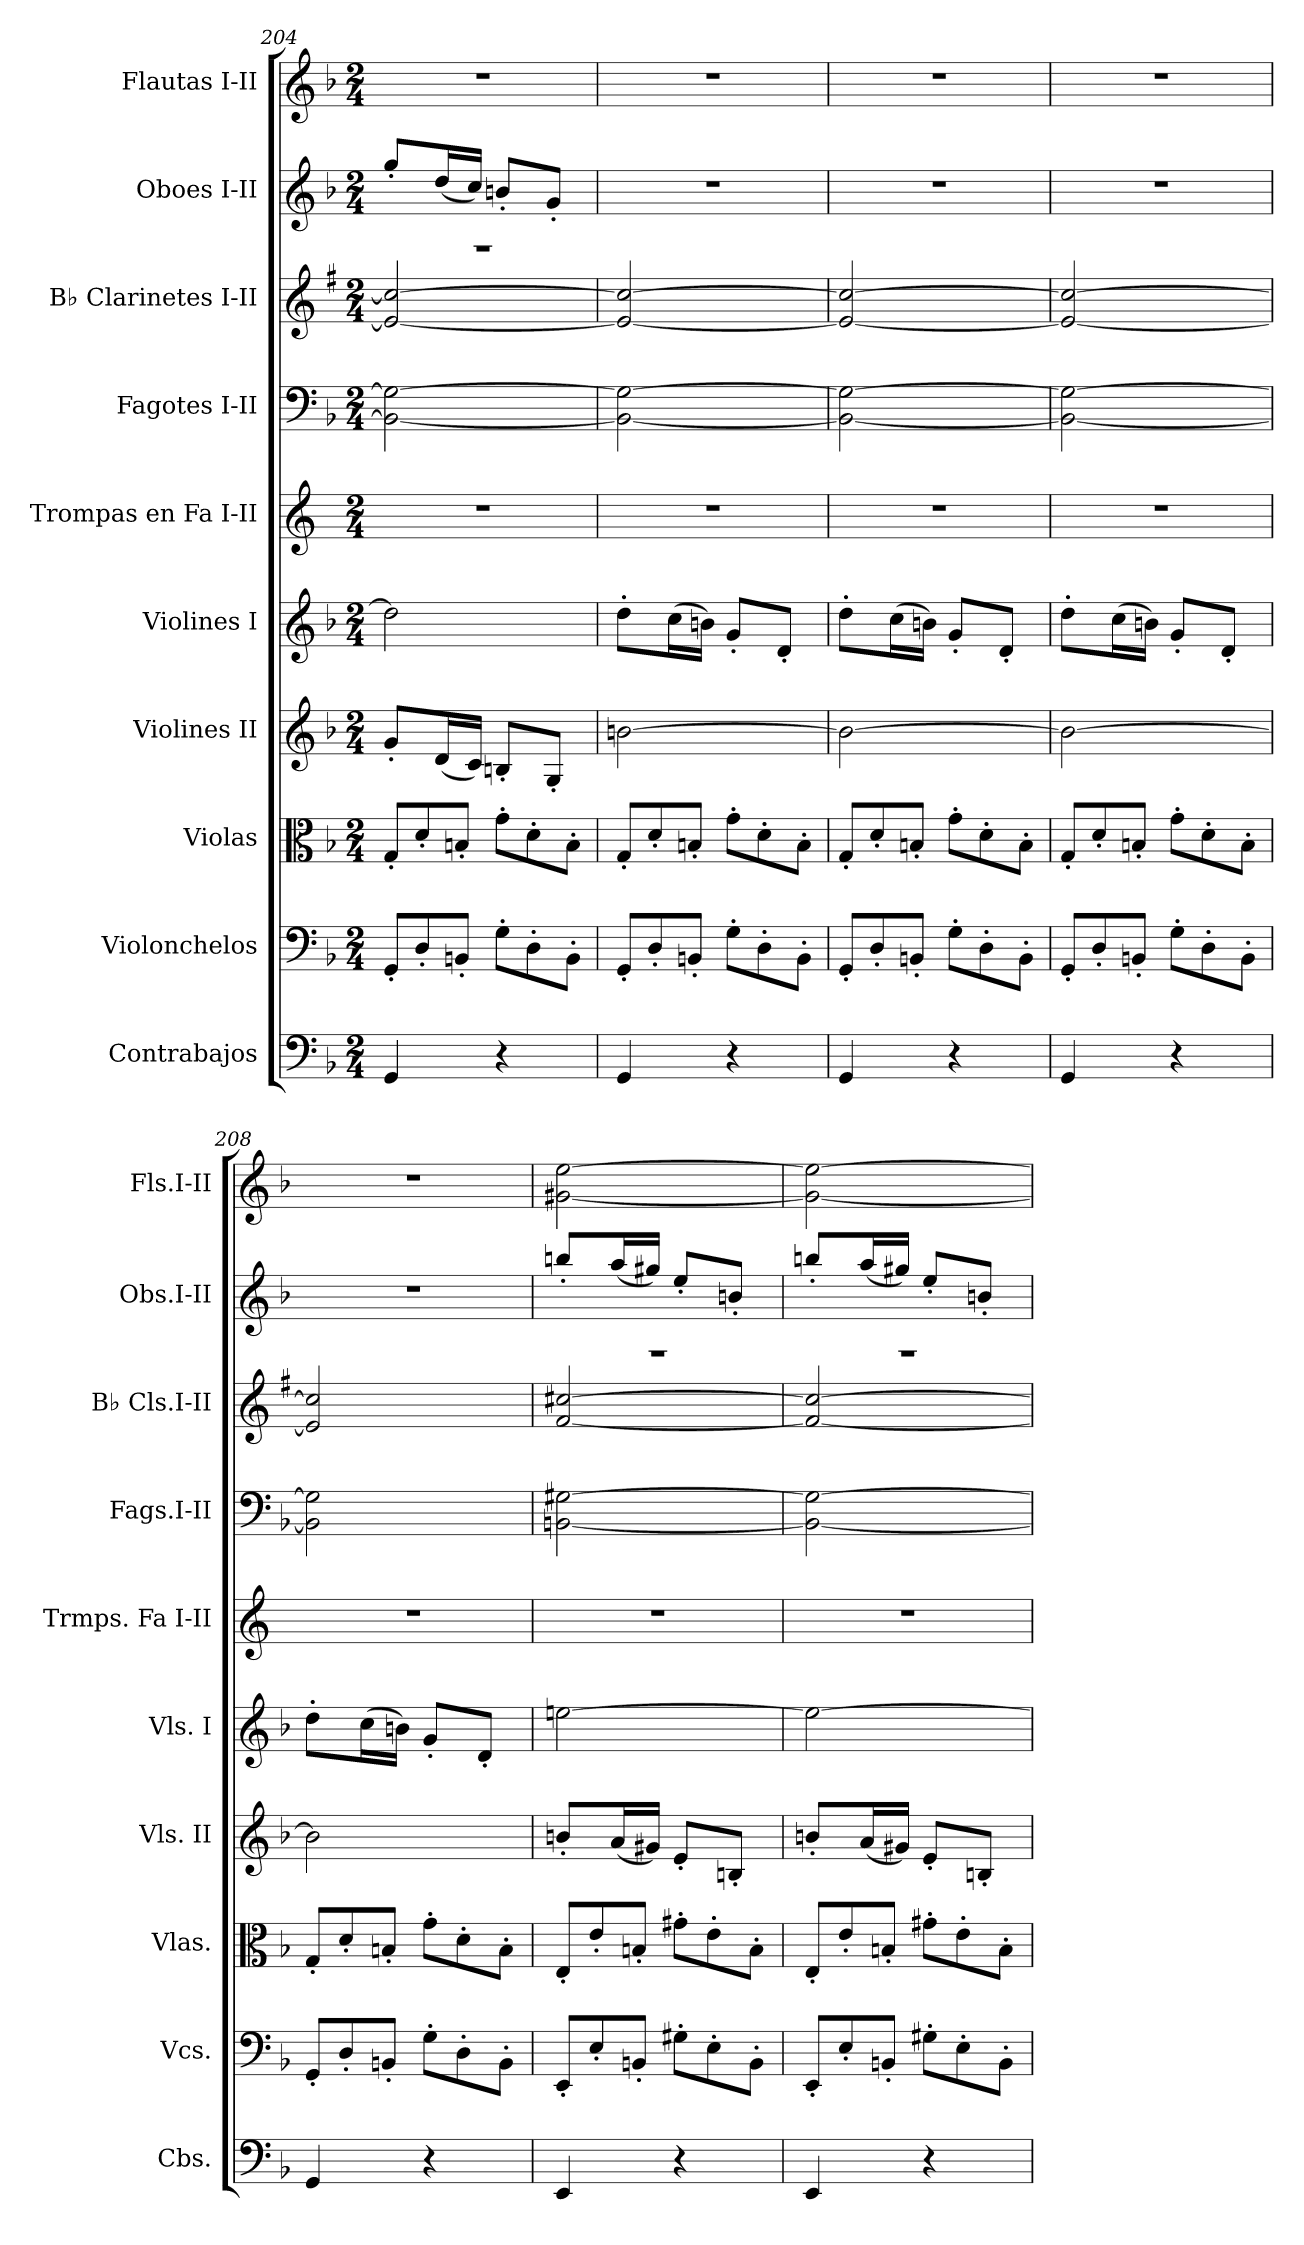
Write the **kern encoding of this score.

**kern	**kern	**kern	**kern	**kern	**kern	**kern	**kern	**kern	**kern
*part10	*part9	*part8	*part7	*part6	*part5	*part4	*part3	*part2	*part1
*staff10	*staff9	*staff8	*staff7	*staff6	*staff5	*staff4	*staff3	*staff2	*staff1
*I"Contrabajos	*I"Violonchelos	*I"Violas	*I"Violines II	*I"Violines I	*I"Trompas en Fa I-II	*I"Fagotes I-II	*I"B♭ Clarinetes I-II	*I"Oboes I-II	*I"Flautas I-II
*I'Cbs.	*I'Vcs.	*I'Vlas.	*I'Vls. II	*I'Vls. I	*I'Trmps. Fa I-II	*I'Fags.I-II	*I'B♭ Cls.I-II	*I'Obs.I-II	*I'Fls.I-II
*clefF4	*clefF4	*clefC3	*clefG2	*clefG2	*clefG2	*clefF4	*clefG2	*clefG2	*clefG2
*ITrd7c12	*	*	*	*	*ITrd4c7	*	*ITrd1c2	*	*
*k[b-]	*k[b-]	*k[b-]	*k[b-]	*k[b-]	*k[b-]	*k[b-]	*k[b-]	*k[b-]	*k[b-]
*M2/4	*M2/4	*M2/4	*M2/4	*M2/4	*M2/4	*M2/4	*M2/4	*M2/4	*M2/4
*	*Xtuplet	*Xtuplet	*	*	*	*	*	*	*
=204	=204	=204	=204	=204	=204	=204	=204	=204	=204
*	*	*	*	*	*	*	*	*^	*
4GGG/	12GG'/L	12G'/L	8g'/L	2dd\]	2r	2BB\_ 2G\_	2d/_ 2b/_	2rF	8gg'/L	2r
.	12D'/	12d'/	.	.	.	.	.	.	.	.
.	.	.	(16d/L	.	.	.	.	.	(16dd/L	.
.	12BBn'/J	12Bn'/J	.	.	.	.	.	.	.	.
.	.	.	16c/JJ)	.	.	.	.	.	16cc/JJ)	.
4r	12G'\L	12g'\L	8Bn'/L	.	.	.	.	.	8bn'/L	.
.	12D'\	12d'\	.	.	.	.	.	.	.	.
.	.	.	8G'/J	.	.	.	.	.	8g'/J	.
.	12BB'\J	12B'\J	.	.	.	.	.	.	.	.
*	*	*	*	*	*	*	*	*v	*v	*
!!LO:PB:g=z
=205	=205	=205	=205	=205	=205	=205	=205	=205	=205
4GGG/	12GG'/L	12G'/L	[2bn\	8dd'\L	2r	2BB\_ 2G\_	2d/_ 2b/_	2r	2r
.	12D'/	12d'/	.	.	.	.	.	.	.
.	.	.	.	(16cc\L	.	.	.	.	.
.	12BBn'/J	12Bn'/J	.	.	.	.	.	.	.
.	.	.	.	16bn\JJ)	.	.	.	.	.
4r	12G'\L	12g'\L	.	8g'/L	.	.	.	.	.
.	12D'\	12d'\	.	.	.	.	.	.	.
.	.	.	.	8d'/J	.	.	.	.	.
.	12BB'\J	12B'\J	.	.	.	.	.	.	.
=206	=206	=206	=206	=206	=206	=206	=206	=206	=206
4GGG/	12GG'/L	12G'/L	2b\_	8dd'\L	2r	2BB\_ 2G\_	2d/_ 2b/_	2r	2r
.	12D'/	12d'/	.	.	.	.	.	.	.
.	.	.	.	(16cc\L	.	.	.	.	.
.	12BBn'/J	12Bn'/J	.	.	.	.	.	.	.
.	.	.	.	16bn\JJ)	.	.	.	.	.
4r	12G'\L	12g'\L	.	8g'/L	.	.	.	.	.
.	12D'\	12d'\	.	.	.	.	.	.	.
.	.	.	.	8d'/J	.	.	.	.	.
.	12BB'\J	12B'\J	.	.	.	.	.	.	.
=207	=207	=207	=207	=207	=207	=207	=207	=207	=207
4GGG/	12GG'/L	12G'/L	2b\_	8dd'\L	2r	2BB\_ 2G\_	2d/_ 2b/_	2r	2r
.	12D'/	12d'/	.	.	.	.	.	.	.
.	.	.	.	(16cc\L	.	.	.	.	.
.	12BBn'/J	12Bn'/J	.	.	.	.	.	.	.
.	.	.	.	16bn\JJ)	.	.	.	.	.
4r	12G'\L	12g'\L	.	8g'/L	.	.	.	.	.
.	12D'\	12d'\	.	.	.	.	.	.	.
.	.	.	.	8d'/J	.	.	.	.	.
.	12BB'\J	12B'\J	.	.	.	.	.	.	.
=208	=208	=208	=208	=208	=208	=208	=208	=208	=208
4GGG/	12GG'/L	12G'/L	2b\]	8dd'\L	2r	2BB\] 2G\]	2d/] 2b/]	2r	2r
.	12D'/	12d'/	.	.	.	.	.	.	.
.	.	.	.	(16cc\L	.	.	.	.	.
.	12BBn'/J	12Bn'/J	.	.	.	.	.	.	.
.	.	.	.	16bn\JJ)	.	.	.	.	.
4r	12G'\L	12g'\L	.	8g'/L	.	.	.	.	.
.	12D'\	12d'\	.	.	.	.	.	.	.
.	.	.	.	8d'/J	.	.	.	.	.
.	12BB'\J	12B'\J	.	.	.	.	.	.	.
!!LO:PB:g=z
=209	=209	=209	=209	=209	=209	=209	=209	=209	=209
*	*	*	*	*	*	*	*	*^	*
4EEE/	12EE'/L	12E'/L	8bn'/L	[2een\	2r	[2BBn\ [2G#X\	[2e/ [2bn/	2rF	8bbn'/L	[2g#X\ [2ee\
.	12E'/	12e'/	.	.	.	.	.	.	.	.
.	.	.	(16a/L	.	.	.	.	.	(16aa/L	.
.	12BBn'/J	12Bn'/J	.	.	.	.	.	.	.	.
.	.	.	16g#X/JJ)	.	.	.	.	.	16gg#X/JJ)	.
4r	12G#X'\L	12g#X'\L	8e'/L	.	.	.	.	.	8ee'/L	.
.	12E'\	12e'\	.	.	.	.	.	.	.	.
.	.	.	8Bn'/J	.	.	.	.	.	8bn'/J	.
.	12BB'\J	12B'\J	.	.	.	.	.	.	.	.
=210	=210	=210	=210	=210	=210	=210	=210	=210	=210	=210
4EEE/	12EE'/L	12E'/L	8bn'/L	2ee\_	2r	2BB\_ 2G#\_	2e/_ 2b/_	2rF	8bbn'/L	2g#\_ 2ee\_
.	12E'/	12e'/	.	.	.	.	.	.	.	.
.	.	.	(16a/L	.	.	.	.	.	(16aa/L	.
.	12BBn'/J	12Bn'/J	.	.	.	.	.	.	.	.
.	.	.	16g#X/JJ)	.	.	.	.	.	16gg#X/JJ)	.
4r	12G#X'\L	12g#X'\L	8e'/L	.	.	.	.	.	8ee'/L	.
.	12E'\	12e'\	.	.	.	.	.	.	.	.
.	.	.	8Bn'/J	.	.	.	.	.	8bn'/J	.
.	12BB'\J	12B'\J	.	.	.	.	.	.	.	.
*	*	*	*	*	*	*	*	*v	*v	*
=	=	=	=	=	=	=	=	=	=
*-	*-	*-	*-	*-	*-	*-	*-	*-	*-
